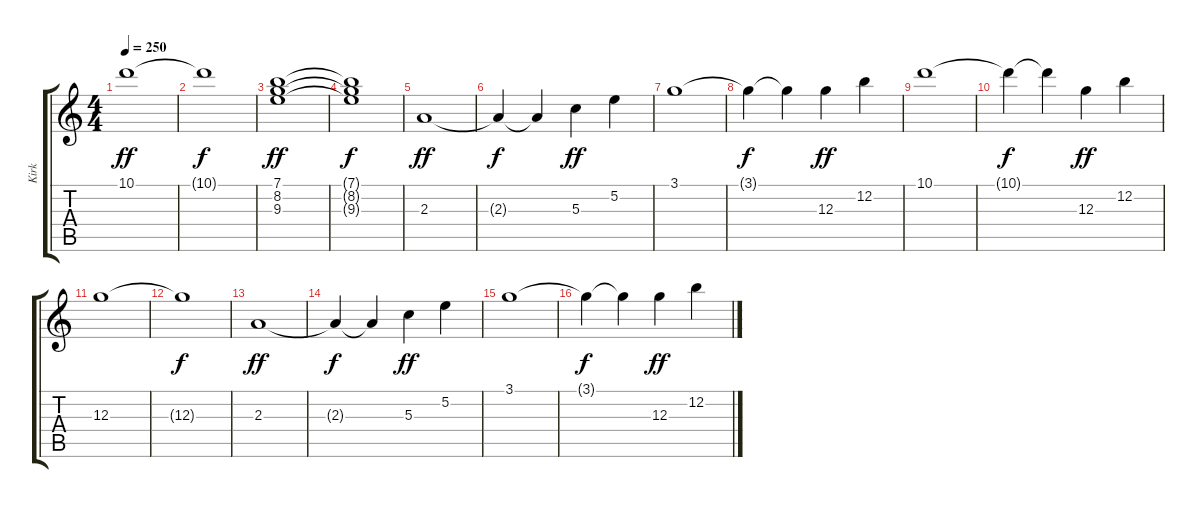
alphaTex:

\track ("Kirk" "Kirk") {instrument distortionguitar}
\staff {score tabs}
\tuning (E4 B3 G3 D3 A2 E2) {hide}
\ts (4 4)
\tempo 250
\clef g2
\ks c
10.1.1{dy ff} |
10.1{t}.1{dy f} |
(7.1 8.2 9.3).1{dy ff} |
(7.1{t} 8.2{t} 9.3{t}).1{dy f} |
2.3.1{dy ff} |
2.3{t}.4{dy f} 2.3{t}.4 5.3.4{dy ff} 5.2.4 |
3.1.1 |
3.1{t}.4{dy f} 3.1{t}.4 12.3.4{dy ff} 12.2.4 |
10.1.1 |
10.1{t}.4{dy f} 10.1{t}.4 12.3.4{dy ff} 12.2.4 |
12.3.1 |
12.3{t}.1{dy f} |
2.3.1{dy ff} |
2.3{t}.4{dy f} 2.3{t}.4 5.3.4{dy ff} 5.2.4 |
3.1.1 |
3.1{t}.4{dy f} 3.1{t}.4 12.3.4{dy ff} 12.2.4
